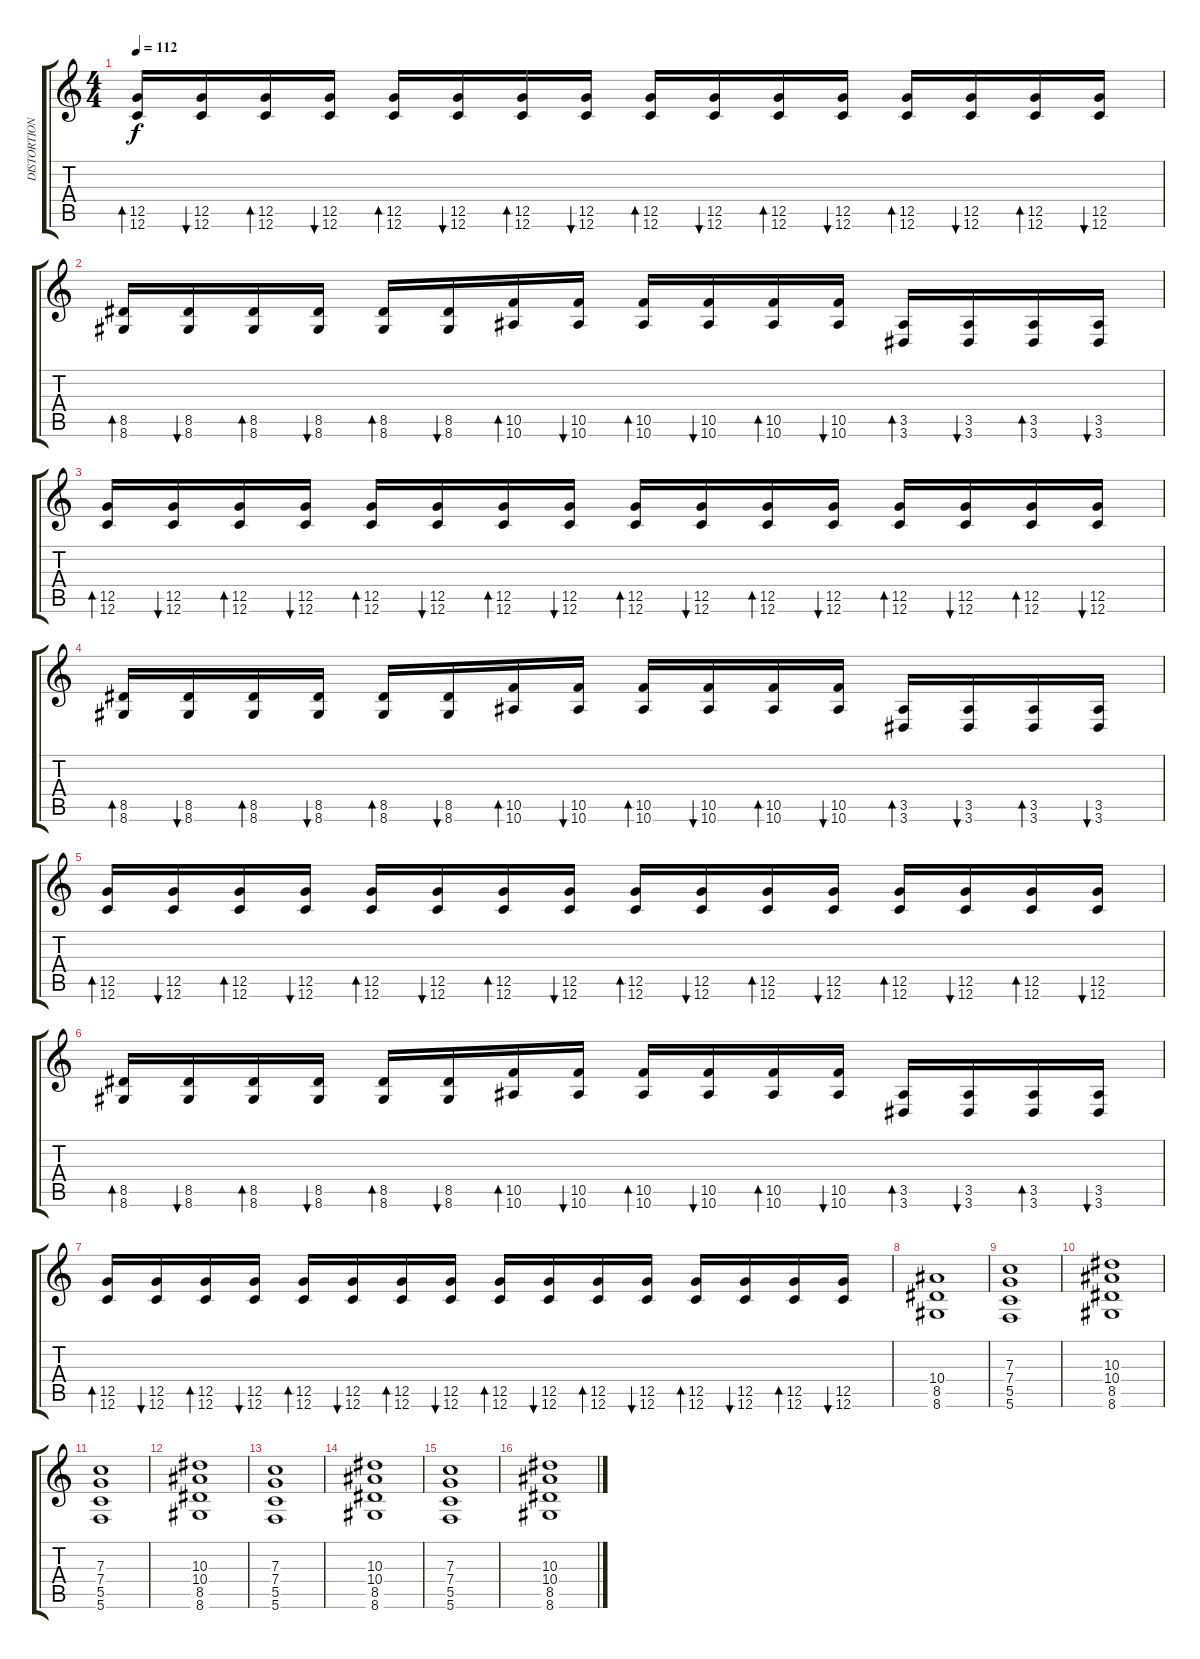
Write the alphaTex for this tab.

\track ("DISTORTION 2" "DISTORTION") {instrument distortionguitar}
\staff {score tabs}
\tuning (D4 A3 F3 C3 G2 C2) {hide}
\ts (4 4)
\tempo 112
\clef g2
\ks c
(12.5 12.6).16{bd 60 dy f} (12.5 12.6).16{bu 60} (12.5 12.6).16{bd 60} (12.5 12.6).16{bu 60} (12.5 12.6).16{bd 60} (12.5 12.6).16{bu 60} (12.5 12.6).16{bd 60} (12.5 12.6).16{bu 60} (12.5 12.6).16{bd 60} (12.5 12.6).16{bu 60} (12.5 12.6).16{bd 60} (12.5 12.6).16{bu 60} (12.5 12.6).16{bd 60} (12.5 12.6).16{bu 60} (12.5 12.6).16{bd 60} (12.5 12.6).16{bu 60} |
(8.5 8.6).16{bd 60} (8.5 8.6).16{bu 60} (8.5 8.6).16{bd 60} (8.5 8.6).16{bu 60} (8.5 8.6).16{bd 60} (8.5 8.6).16{bu 60} (10.5 10.6).16{bd 60} (10.5 10.6).16{bu 60} (10.5 10.6).16{bd 60} (10.5 10.6).16{bu 60} (10.5 10.6).16{bd 60} (10.5 10.6).16{bu 60} (3.5 3.6).16{bd 60} (3.5 3.6).16{bu 60} (3.5 3.6).16{bd 60} (3.5 3.6).16{bu 60} |
(12.5 12.6).16{bd 60} (12.5 12.6).16{bu 60} (12.5 12.6).16{bd 60} (12.5 12.6).16{bu 60} (12.5 12.6).16{bd 60} (12.5 12.6).16{bu 60} (12.5 12.6).16{bd 60} (12.5 12.6).16{bu 60} (12.5 12.6).16{bd 60} (12.5 12.6).16{bu 60} (12.5 12.6).16{bd 60} (12.5 12.6).16{bu 60} (12.5 12.6).16{bd 60} (12.5 12.6).16{bu 60} (12.5 12.6).16{bd 60} (12.5 12.6).16{bu 60} |
(8.5 8.6).16{bd 60} (8.5 8.6).16{bu 60} (8.5 8.6).16{bd 60} (8.5 8.6).16{bu 60} (8.5 8.6).16{bd 60} (8.5 8.6).16{bu 60} (10.5 10.6).16{bd 60} (10.5 10.6).16{bu 60} (10.5 10.6).16{bd 60} (10.5 10.6).16{bu 60} (10.5 10.6).16{bd 60} (10.5 10.6).16{bu 60} (3.5 3.6).16{bd 60} (3.5 3.6).16{bu 60} (3.5 3.6).16{bd 60} (3.5 3.6).16{bu 60} |
(12.5 12.6).16{bd 60} (12.5 12.6).16{bu 60} (12.5 12.6).16{bd 60} (12.5 12.6).16{bu 60} (12.5 12.6).16{bd 60} (12.5 12.6).16{bu 60} (12.5 12.6).16{bd 60} (12.5 12.6).16{bu 60} (12.5 12.6).16{bd 60} (12.5 12.6).16{bu 60} (12.5 12.6).16{bd 60} (12.5 12.6).16{bu 60} (12.5 12.6).16{bd 60} (12.5 12.6).16{bu 60} (12.5 12.6).16{bd 60} (12.5 12.6).16{bu 60} |
(8.5 8.6).16{bd 60} (8.5 8.6).16{bu 60} (8.5 8.6).16{bd 60} (8.5 8.6).16{bu 60} (8.5 8.6).16{bd 60} (8.5 8.6).16{bu 60} (10.5 10.6).16{bd 60} (10.5 10.6).16{bu 60} (10.5 10.6).16{bd 60} (10.5 10.6).16{bu 60} (10.5 10.6).16{bd 60} (10.5 10.6).16{bu 60} (3.5 3.6).16{bd 60} (3.5 3.6).16{bu 60} (3.5 3.6).16{bd 60} (3.5 3.6).16{bu 60} |
(12.5 12.6).16{bd 60} (12.5 12.6).16{bu 60} (12.5 12.6).16{bd 60} (12.5 12.6).16{bu 60} (12.5 12.6).16{bd 60} (12.5 12.6).16{bu 60} (12.5 12.6).16{bd 60} (12.5 12.6).16{bu 60} (12.5 12.6).16{bd 60} (12.5 12.6).16{bu 60} (12.5 12.6).16{bd 60} (12.5 12.6).16{bu 60} (12.5 12.6).16{bd 60} (12.5 12.6).16{bu 60} (12.5 12.6).16{bd 60} (12.5 12.6).16{bu 60} |
(10.4 8.5 8.6).1 |
(7.3 7.4 5.5 5.6).1 |
(10.3 10.4 8.5 8.6).1 |
(7.3 7.4 5.5 5.6).1 |
(10.3 10.4 8.5 8.6).1 |
(7.3 7.4 5.5 5.6).1 |
(10.3 10.4 8.5 8.6).1 |
(7.3 7.4 5.5 5.6).1 |
(10.3 10.4 8.5 8.6).1
